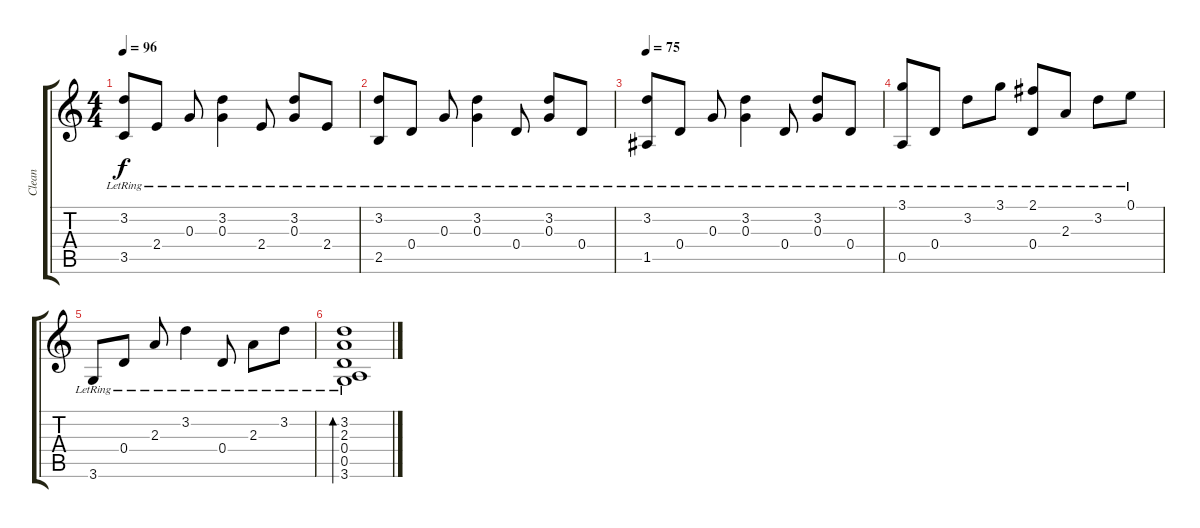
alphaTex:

\track ("Clean" "Clean") {instrument acousticguitarnylon}
\staff {score tabs}
\tuning (E4 B3 G3 D3 A2 E2) {hide}
\ts (4 4)
\tempo 96
\clef g2
\ks c
(3.2{lr} 3.5{lr}).8{dy f} 2.4{lr}.8 0.3{lr}.8 (3.2{lr} 0.3).4 2.4{lr}.8 (3.2{lr} 0.3).8 2.4{lr}.8 |
(3.2{lr} 2.5{lr}).8 0.4{lr}.8 0.3{lr}.8 (3.2{lr} 0.3{lr}).4 0.4{lr}.8 (3.2{lr} 0.3{lr}).8 0.4{lr}.8 |
\tempo 75
(3.2{lr} 1.5{lr}).8 0.4{lr}.8 0.3{lr}.8 (3.2{lr} 0.3{lr}).4 0.4{lr}.8 (3.2{lr} 0.3{lr}).8 0.4{lr}.8 |
(3.1{lr} 0.5{lr}).8 0.4{lr}.8 3.2{lr}.8 3.1{lr}.8 (2.1{lr} 0.4{lr}).8 2.3{lr}.8 3.2{lr}.8 0.1{lr}.8 |
3.6{lr}.8 0.4{lr}.8 2.3{lr}.8 3.2{lr}.4 0.4{lr}.8 2.3{lr}.8 3.2{lr}.8 |
(3.2{lr} 2.3{lr} 0.4{lr} 0.5{lr} 3.6{lr}).1{bd 240}
